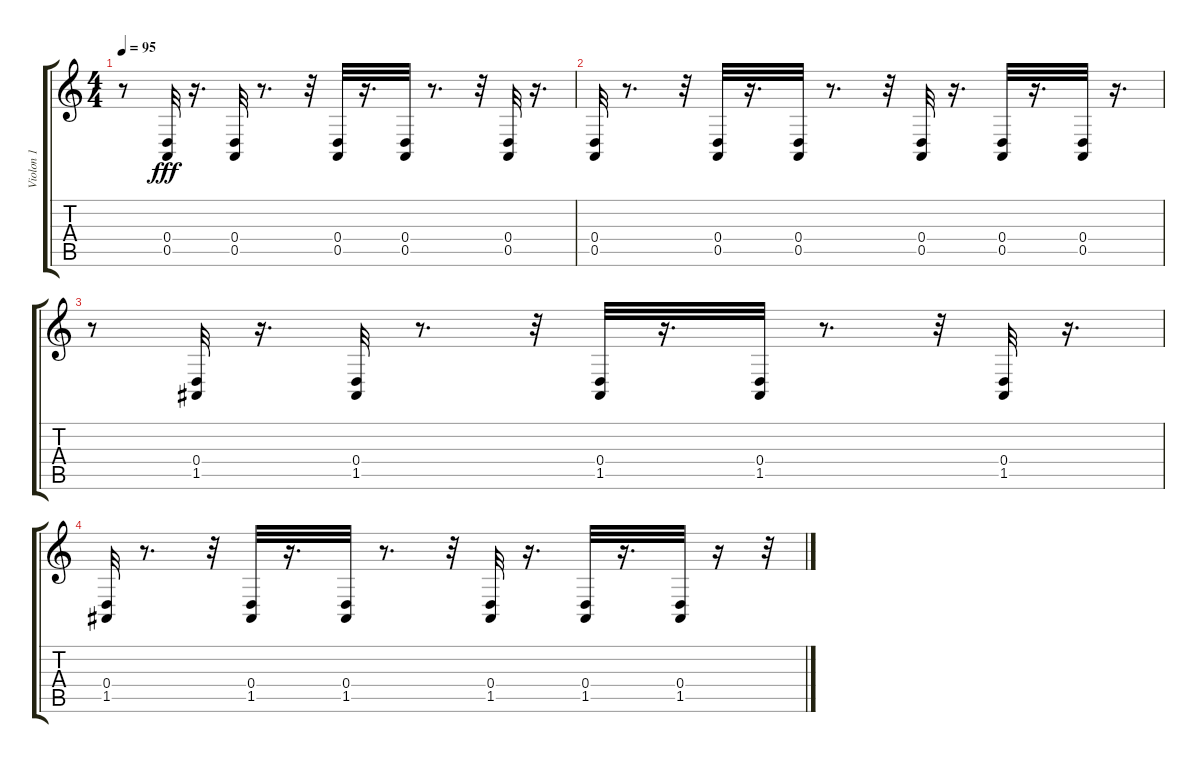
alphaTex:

\track ("Violon 1" "Violon 1") {instrument violin}
\staff {score tabs}
\tuning (E4 B3 G3 D3 A2 E2) {hide}
\ts (4 4)
\tempo 95
\clef g2
\ks c
r.8{dy fff} (0.4 0.5).32 r.16{d} (0.4 0.5).32 r.8{d} r.32 (0.4 0.5).32 r.16{d} (0.4 0.5).32 r.8{d} r.32 (0.4 0.5).32 r.16{d} |
(0.4 0.5).32 r.8{d} r.32 (0.4 0.5).32 r.16{d} (0.4 0.5).32 r.8{d} r.32 (0.4 0.5).32 r.16{d} (0.4 0.5).32 r.16{d} (0.4 0.5).32 r.16{d} |
r.8 (0.4 1.5).32 r.16{d} (0.4 1.5).32 r.8{d} r.32 (0.4 1.5).32 r.16{d} (0.4 1.5).32 r.8{d} r.32 (0.4 1.5).32 r.16{d} |
(0.4 1.5).32 r.8{d} r.32 (0.4 1.5).32 r.16{d} (0.4 1.5).32 r.8{d} r.32 (0.4 1.5).32 r.16{d} (0.4 1.5).32 r.16{d} (0.4 1.5).32 r.16 r.32
